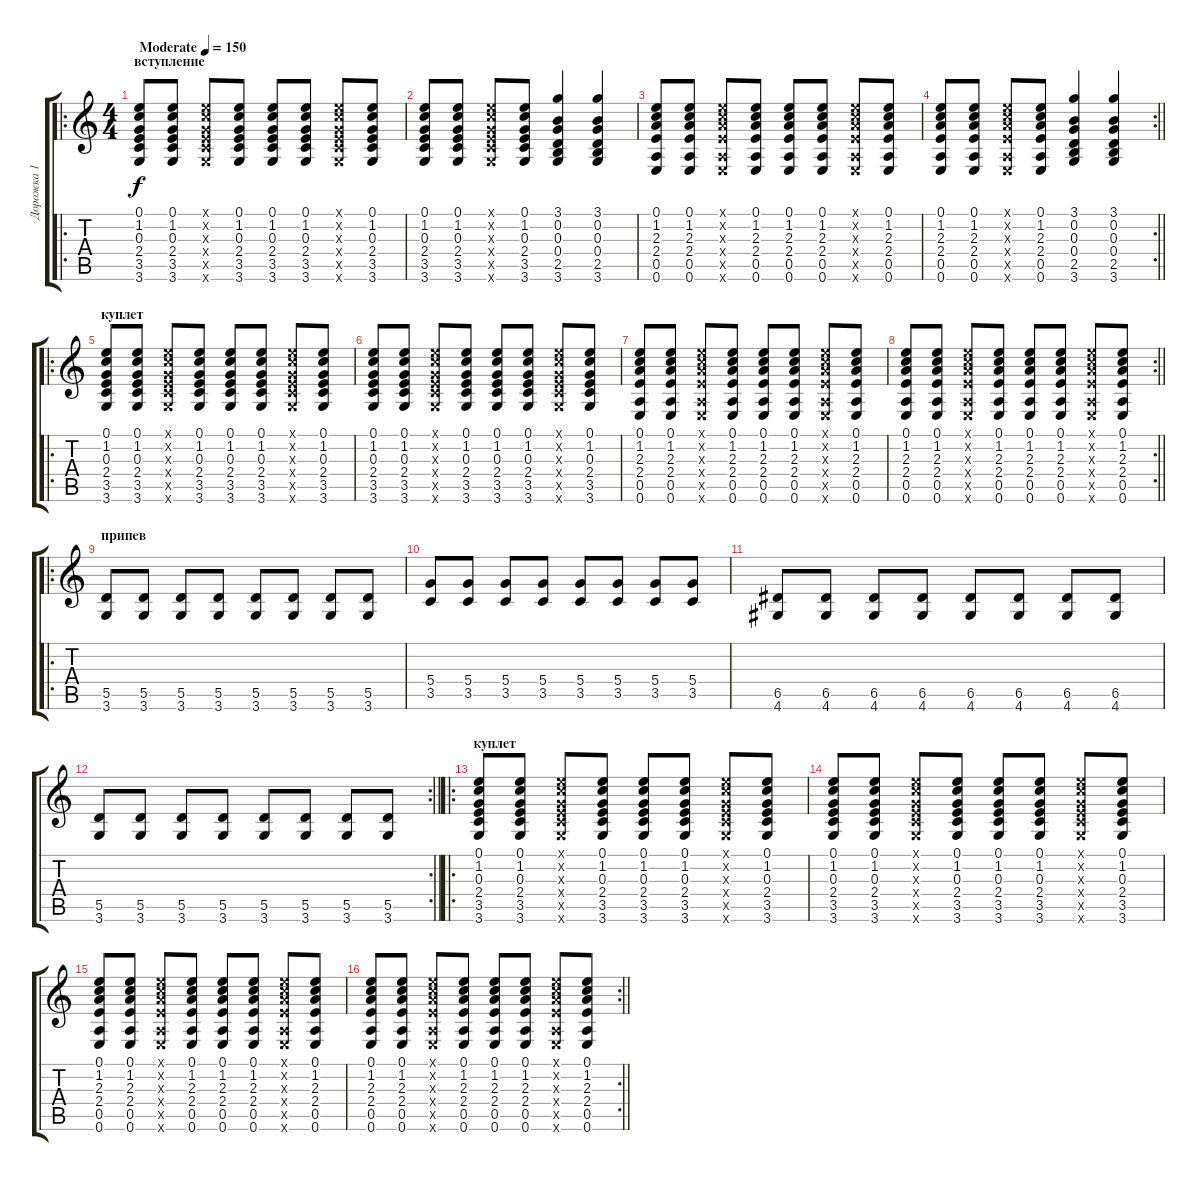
\track ("Дорожка 1" "Дорожка 1") {instrument acousticguitarsteel}
\staff {score tabs}
\tuning (E4 B3 G3 D3 A2 E2) {hide}
\ro
\ts (4 4)
\section ("" "вступление")
\tempo (150 "Moderate")
\clef g2
\ks c
(0.1 1.2 0.3 2.4 3.5 3.6).8{dy f instrument acousticguitarsteel} (0.1 1.2 0.3 2.4 3.5 3.6).8 (0.1{x} 1.2{x} 0.3{x} 2.4{x} 3.5{x} 3.6{x}).8 (0.1 1.2 0.3 2.4 3.5 3.6).8 (0.1 1.2 0.3 2.4 3.5 3.6).8 (0.1 1.2 0.3 2.4 3.5 3.6).8 (0.1{x} 1.2{x} 0.3{x} 2.4{x} 3.5{x} 3.6{x}).8 (0.1 1.2 0.3 2.4 3.5 3.6).8 |
(0.1 1.2 0.3 2.4 3.5 3.6).8 (0.1 1.2 0.3 2.4 3.5 3.6).8 (0.1{x} 1.2{x} 0.3{x} 2.4{x} 3.5{x} 3.6{x}).8 (0.1 1.2 0.3 2.4 3.5 3.6).8 (3.1 0.2 0.3 0.4 2.5 3.6).4 (3.1 0.2 0.3 0.4 2.5 3.6).4 |
(0.1 1.2 2.3 2.4 0.5 0.6).8 (0.1 1.2 2.3 2.4 0.5 0.6).8 (0.1{x} 1.2{x} 2.3{x} 2.4{x} 0.5{x} 0.6{x}).8 (0.1 1.2 2.3 2.4 0.5 0.6).8 (0.1 1.2 2.3 2.4 0.5 0.6).8 (0.1 1.2 2.3 2.4 0.5 0.6).8 (0.1{x} 1.2{x} 2.3{x} 2.4{x} 0.5{x} 0.6{x}).8 (0.1 1.2 2.3 2.4 0.5 0.6).8 |
\rc 2
\barLineRight lightlight
(0.1 1.2 2.3 2.4 0.5 0.6).8 (0.1 1.2 2.3 2.4 0.5 0.6).8 (0.1{x} 1.2{x} 2.3{x} 2.4{x} 0.5{x} 0.6{x}).8 (0.1 1.2 2.3 2.4 0.5 0.6).8 (3.1 0.2 0.3 0.4 2.5 3.6).4 (3.1 0.2 0.3 0.4 2.5 3.6).4 |
\ro
\section ("" "куплет")
(0.1 1.2 0.3 2.4 3.5 3.6).8 (0.1 1.2 0.3 2.4 3.5 3.6).8 (0.1{x} 1.2{x} 0.3{x} 2.4{x} 3.5{x} 3.6{x}).8 (0.1 1.2 0.3 2.4 3.5 3.6).8 (0.1 1.2 0.3 2.4 3.5 3.6).8 (0.1 1.2 0.3 2.4 3.5 3.6).8 (0.1{x} 1.2{x} 0.3{x} 2.4{x} 3.5{x} 3.6{x}).8 (0.1 1.2 0.3 2.4 3.5 3.6).8 |
(0.1 1.2 0.3 2.4 3.5 3.6).8 (0.1 1.2 0.3 2.4 3.5 3.6).8 (0.1{x} 1.2{x} 0.3{x} 2.4{x} 3.5{x} 3.6{x}).8 (0.1 1.2 0.3 2.4 3.5 3.6).8 (0.1 1.2 0.3 2.4 3.5 3.6).8 (0.1 1.2 0.3 2.4 3.5 3.6).8 (0.1{x} 1.2{x} 0.3{x} 2.4{x} 3.5{x} 3.6{x}).8 (0.1 1.2 0.3 2.4 3.5 3.6).8 |
(0.1 1.2 2.3 2.4 0.5 0.6).8 (0.1 1.2 2.3 2.4 0.5 0.6).8 (0.1{x} 1.2{x} 2.3{x} 2.4{x} 0.5{x} 0.6{x}).8 (0.1 1.2 2.3 2.4 0.5 0.6).8 (0.1 1.2 2.3 2.4 0.5 0.6).8 (0.1 1.2 2.3 2.4 0.5 0.6).8 (0.1{x} 1.2{x} 2.3{x} 2.4{x} 0.5{x} 0.6{x}).8 (0.1 1.2 2.3 2.4 0.5 0.6).8 |
\rc 2
\barLineRight lightlight
(0.1 1.2 2.3 2.4 0.5 0.6).8 (0.1 1.2 2.3 2.4 0.5 0.6).8 (0.1{x} 1.2{x} 2.3{x} 2.4{x} 0.5{x} 0.6{x}).8 (0.1 1.2 2.3 2.4 0.5 0.6).8 (0.1 1.2 2.3 2.4 0.5 0.6).8 (0.1 1.2 2.3 2.4 0.5 0.6).8 (0.1{x} 1.2{x} 2.3{x} 2.4{x} 0.5{x} 0.6{x}).8 (0.1 1.2 2.3 2.4 0.5 0.6).8 |
\ro
\section ("" "припев")
(5.5 3.6).8{instrument overdrivenguitar} (5.5 3.6).8 (5.5 3.6).8 (5.5 3.6).8 (5.5 3.6).8 (5.5 3.6).8 (5.5 3.6).8 (5.5 3.6).8 |
(5.4 3.5).8 (5.4 3.5).8 (5.4 3.5).8 (5.4 3.5).8 (5.4 3.5).8 (5.4 3.5).8 (5.4 3.5).8 (5.4 3.5).8 |
(6.5 4.6).8 (6.5 4.6).8 (6.5 4.6).8 (6.5 4.6).8 (6.5 4.6).8 (6.5 4.6).8 (6.5 4.6).8 (6.5 4.6).8 |
\rc 2
\barLineRight lightlight
(5.5 3.6).8 (5.5 3.6).8 (5.5 3.6).8 (5.5 3.6).8 (5.5 3.6).8 (5.5 3.6).8 (5.5 3.6).8 (5.5 3.6).8 |
\ro
\section ("" "куплет")
(0.1 1.2 0.3 2.4 3.5 3.6).8{instrument acousticguitarsteel} (0.1 1.2 0.3 2.4 3.5 3.6).8 (0.1{x} 1.2{x} 0.3{x} 2.4{x} 3.5{x} 3.6{x}).8 (0.1 1.2 0.3 2.4 3.5 3.6).8 (0.1 1.2 0.3 2.4 3.5 3.6).8 (0.1 1.2 0.3 2.4 3.5 3.6).8 (0.1{x} 1.2{x} 0.3{x} 2.4{x} 3.5{x} 3.6{x}).8 (0.1 1.2 0.3 2.4 3.5 3.6).8 |
(0.1 1.2 0.3 2.4 3.5 3.6).8 (0.1 1.2 0.3 2.4 3.5 3.6).8 (0.1{x} 1.2{x} 0.3{x} 2.4{x} 3.5{x} 3.6{x}).8 (0.1 1.2 0.3 2.4 3.5 3.6).8 (0.1 1.2 0.3 2.4 3.5 3.6).8 (0.1 1.2 0.3 2.4 3.5 3.6).8 (0.1{x} 1.2{x} 0.3{x} 2.4{x} 3.5{x} 3.6{x}).8 (0.1 1.2 0.3 2.4 3.5 3.6).8 |
(0.1 1.2 2.3 2.4 0.5 0.6).8 (0.1 1.2 2.3 2.4 0.5 0.6).8 (0.1{x} 1.2{x} 2.3{x} 2.4{x} 0.5{x} 0.6{x}).8 (0.1 1.2 2.3 2.4 0.5 0.6).8 (0.1 1.2 2.3 2.4 0.5 0.6).8 (0.1 1.2 2.3 2.4 0.5 0.6).8 (0.1{x} 1.2{x} 2.3{x} 2.4{x} 0.5{x} 0.6{x}).8 (0.1 1.2 2.3 2.4 0.5 0.6).8 |
\rc 2
\barLineRight lightlight
(0.1 1.2 2.3 2.4 0.5 0.6).8 (0.1 1.2 2.3 2.4 0.5 0.6).8 (0.1{x} 1.2{x} 2.3{x} 2.4{x} 0.5{x} 0.6{x}).8 (0.1 1.2 2.3 2.4 0.5 0.6).8 (0.1 1.2 2.3 2.4 0.5 0.6).8 (0.1 1.2 2.3 2.4 0.5 0.6).8 (0.1{x} 1.2{x} 2.3{x} 2.4{x} 0.5{x} 0.6{x}).8 (0.1 1.2 2.3 2.4 0.5 0.6).8
